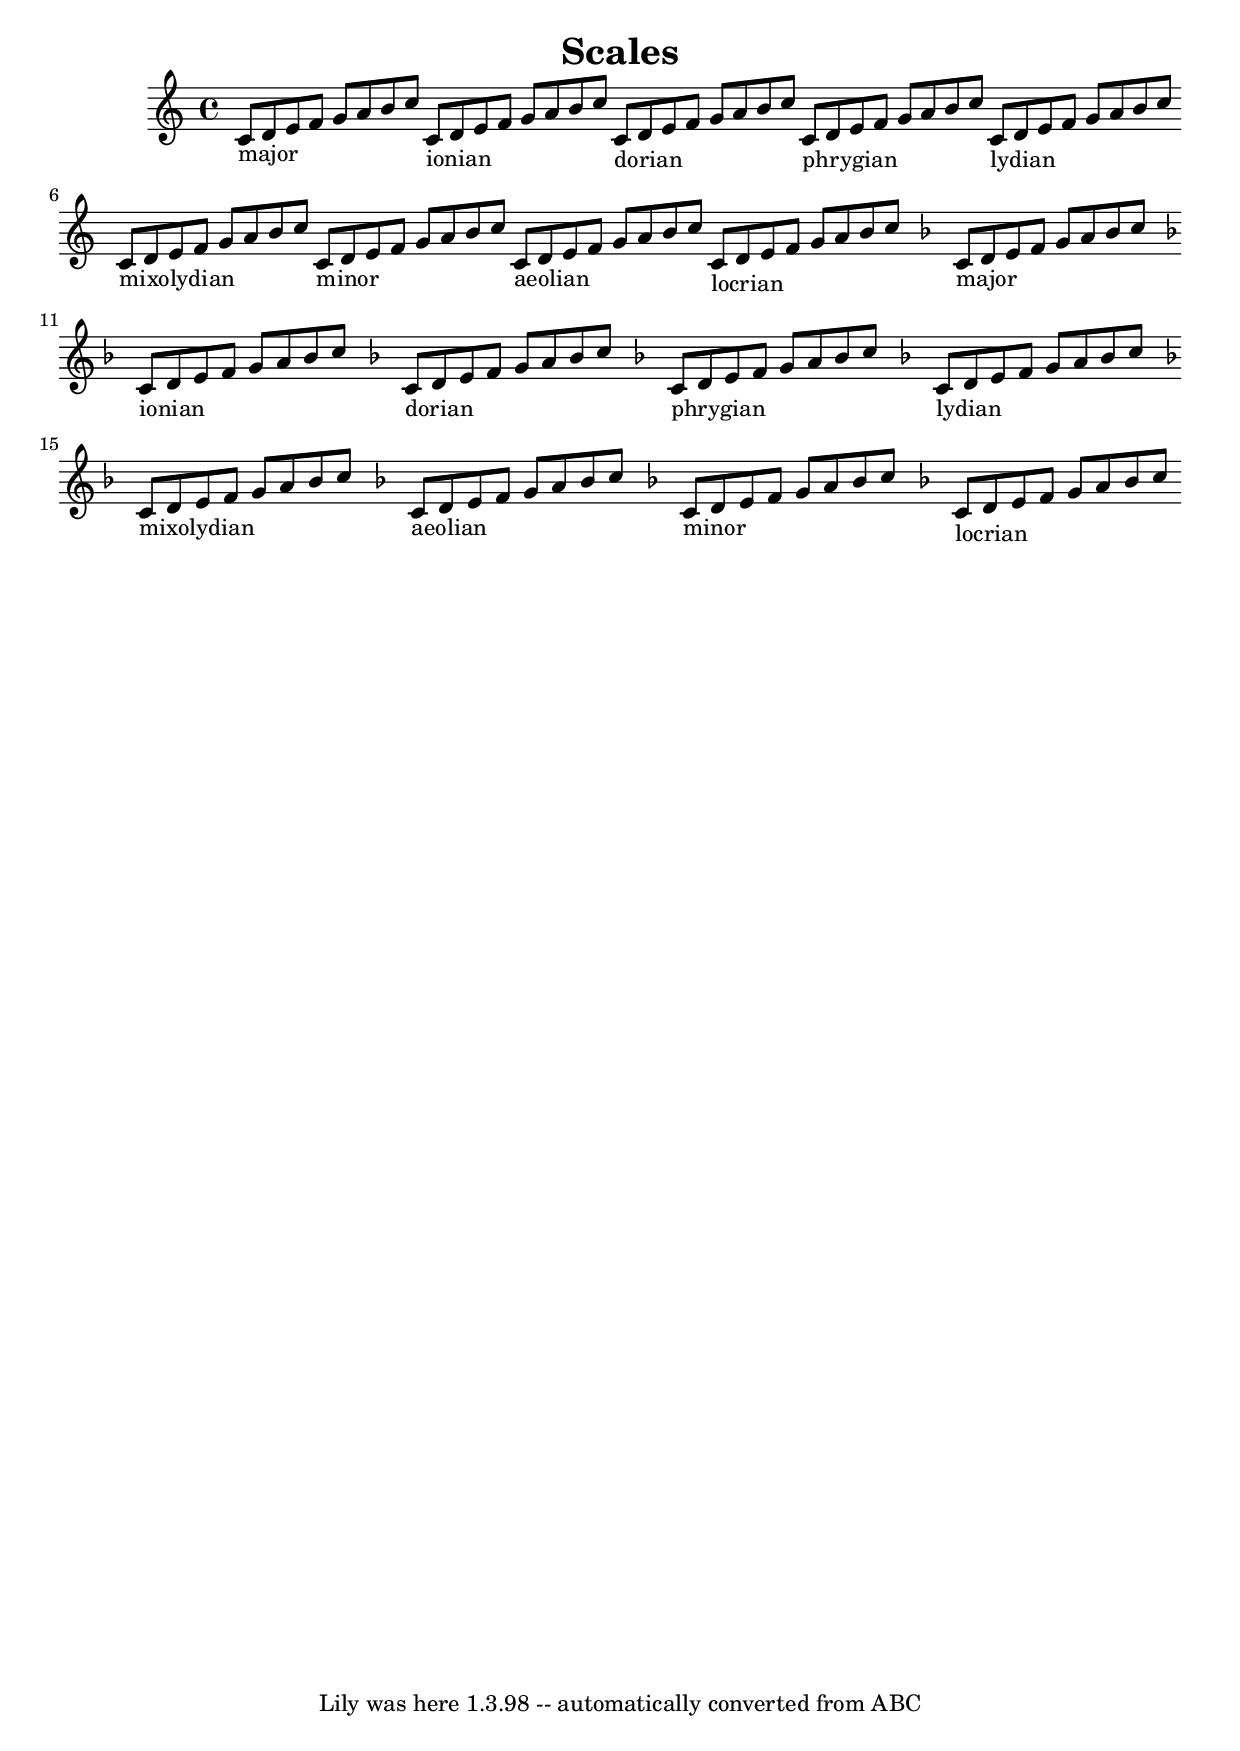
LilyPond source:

\version "1.7.16"

\header {
	crossRefNumber = "1"
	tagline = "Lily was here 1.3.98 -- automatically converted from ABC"
	title = "Scales"
}
voicedefault = \notes {
\property Score.defaultBarType="empty"

\key c \major     c'8 -"major"   d'8    e'8    f'8    g'8    a'8    b'8    
c''8    \key c \ionian     c'8 -"ionian"   d'8    e'8    f'8    g'8    a'8    
b'8    c''8    \key d \dorian     c'8 -"dorian"   d'8    e'8    f'8    g'8    
a'8    b'8    c''8    \key e \phrygian     c'8 -"phrygian"   d'8    e'8    f'8 
   g'8    a'8    b'8    c''8    \key f \lydian     c'8 -"lydian"   d'8    e'8  
  f'8    g'8    a'8    b'8    c''8    \key g \mixolydian     c'8 -"mixolydian" 
  d'8    e'8    f'8    g'8    a'8    b'8    c''8    \key a \minor     c'8 
-"minor"   d'8    e'8    f'8    g'8    a'8    b'8    c''8    \key a \aeolian   
  c'8 -"aeolian"   d'8    e'8    f'8    g'8    a'8    b'8    c''8    
\key b \locrian     c'8 -"locrian"   d'8    e'8    f'8    g'8    a'8    b'8    
c''8    \key f \major     c'8 -"major"   d'8    e'8    f'8    g'8    a'8    
bes'8    c''8    \key f \ionian     c'8 -"ionian"   d'8    e'8    f'8    g'8   
 a'8    bes'8    c''8    \key g \dorian     c'8 -"dorian"   d'8    e'8    f'8  
  g'8    a'8    bes'8    c''8    \key a \phrygian     c'8 -"phrygian"   d'8    
e'8    f'8    g'8    a'8    bes'8    c''8    \key bes \lydian     c'8 
-"lydian"   d'8    e'8    f'8    g'8    a'8    bes'8    c''8    
\key c \mixolydian     c'8 -"mixolydian"   d'8    e'8    f'8    g'8    a'8    
bes'8    c''8    \key d \aeolian     c'8 -"aeolian"   d'8    e'8    f'8    g'8 
   a'8    bes'8    c''8    \key d \minor     c'8 -"minor"   d'8    e'8    f'8  
  g'8    a'8    bes'8    c''8    \key e \locrian     c'8 -"locrian"   d'8    
e'8    f'8    g'8    a'8    bes'8    c''8    
}\score{
        \notes <

	\context Staff="default"
	{
	    \voicedefault 
	}

    >
	\paper {
	}
	\midi {}
}
%% new-chords-done %%
